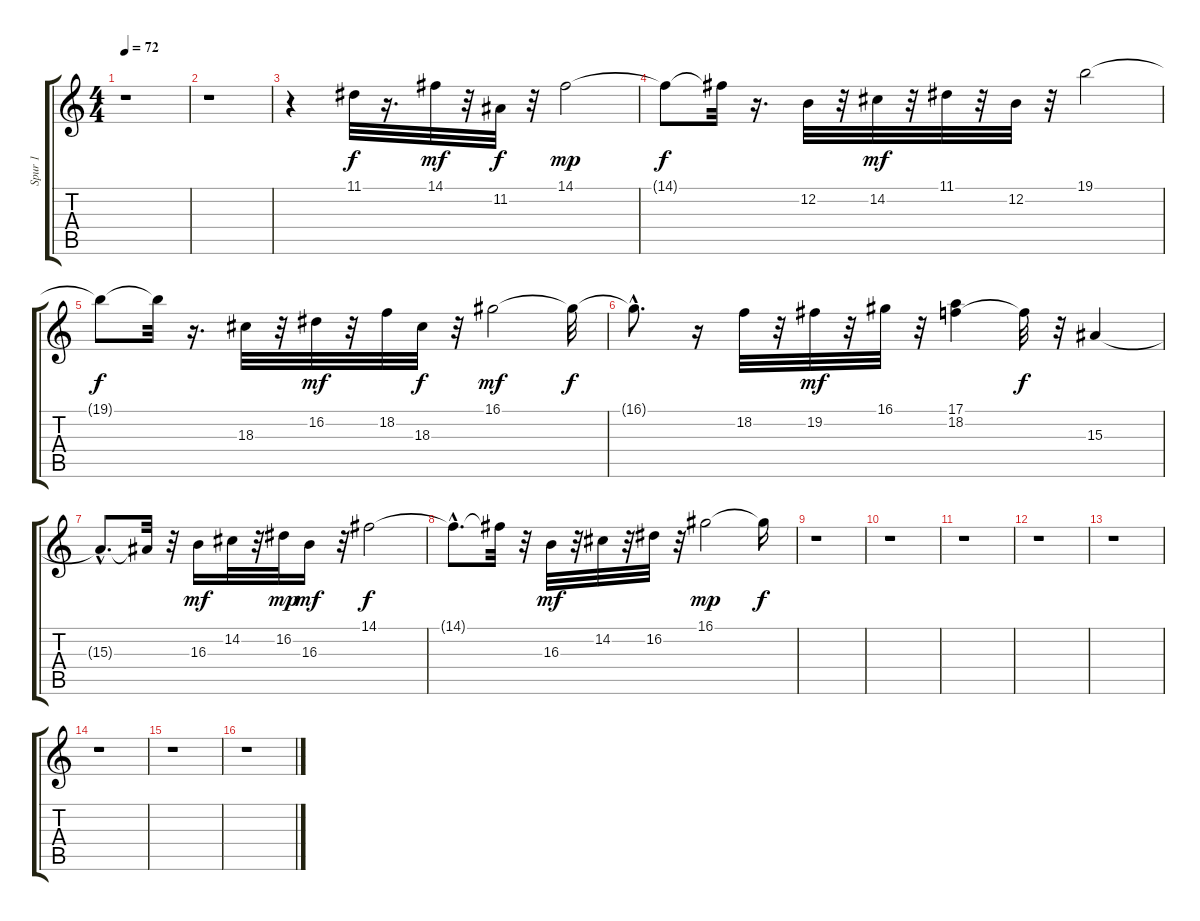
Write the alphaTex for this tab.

\track ("Spur 1" "Spur 1") {instrument flute}
\staff {score tabs}
\tuning (E4 B3 G3 D3 A2 E2) {hide}
\ts (4 4)
\tempo 72
\clef g2
\ks c
r.1{dy mf} |
r.1 |
r.4 11.1.32{dy f volume 9} r.16{d} 14.1.32{dy mf} r.32 11.2.32{dy f} r.32 14.1.2{dy mp} |
14.1{t}.8{dy f} 14.1{t}.32 r.16{d} 12.2.32 r.32 14.2.32{dy mf} r.32 11.1.32 r.32 12.2.32 r.32 19.1.2 |
19.1{t}.8{dy f} 19.1{t}.32 r.16{d} 18.3.32 r.32 16.2.32{dy mf} r.32 18.2.32 18.3.32{dy f} r.32 16.1.2{dy mf} 16.1{t}.32{dy f} |
16.1{hac t}.8{d} r.16 18.2.32 r.32 19.2.32{dy mf} r.32 16.1.32 r.32 (17.1 18.2).4 18.2{t}.32{dy f} r.32 15.3.4 |
15.3{hac t}.8{d} 15.3{t}.32 r.32 16.3.16{dy mf} 14.2.32 r.32 16.2.32{dy mp} 16.3.16{dy mf} r.32 14.1.2{dy f} |
14.1{hac t}.8{d} 14.1{t}.32 r.32 16.3.32{dy mf} r.32 14.2.32 r.32 16.2.32 r.32 16.1.2{dy mp} 16.1{t}.16{dy f} |
r.1 |
r.1 |
r.1 |
r.1 |
r.1 |
r.1 |
r.1 |
r.1
